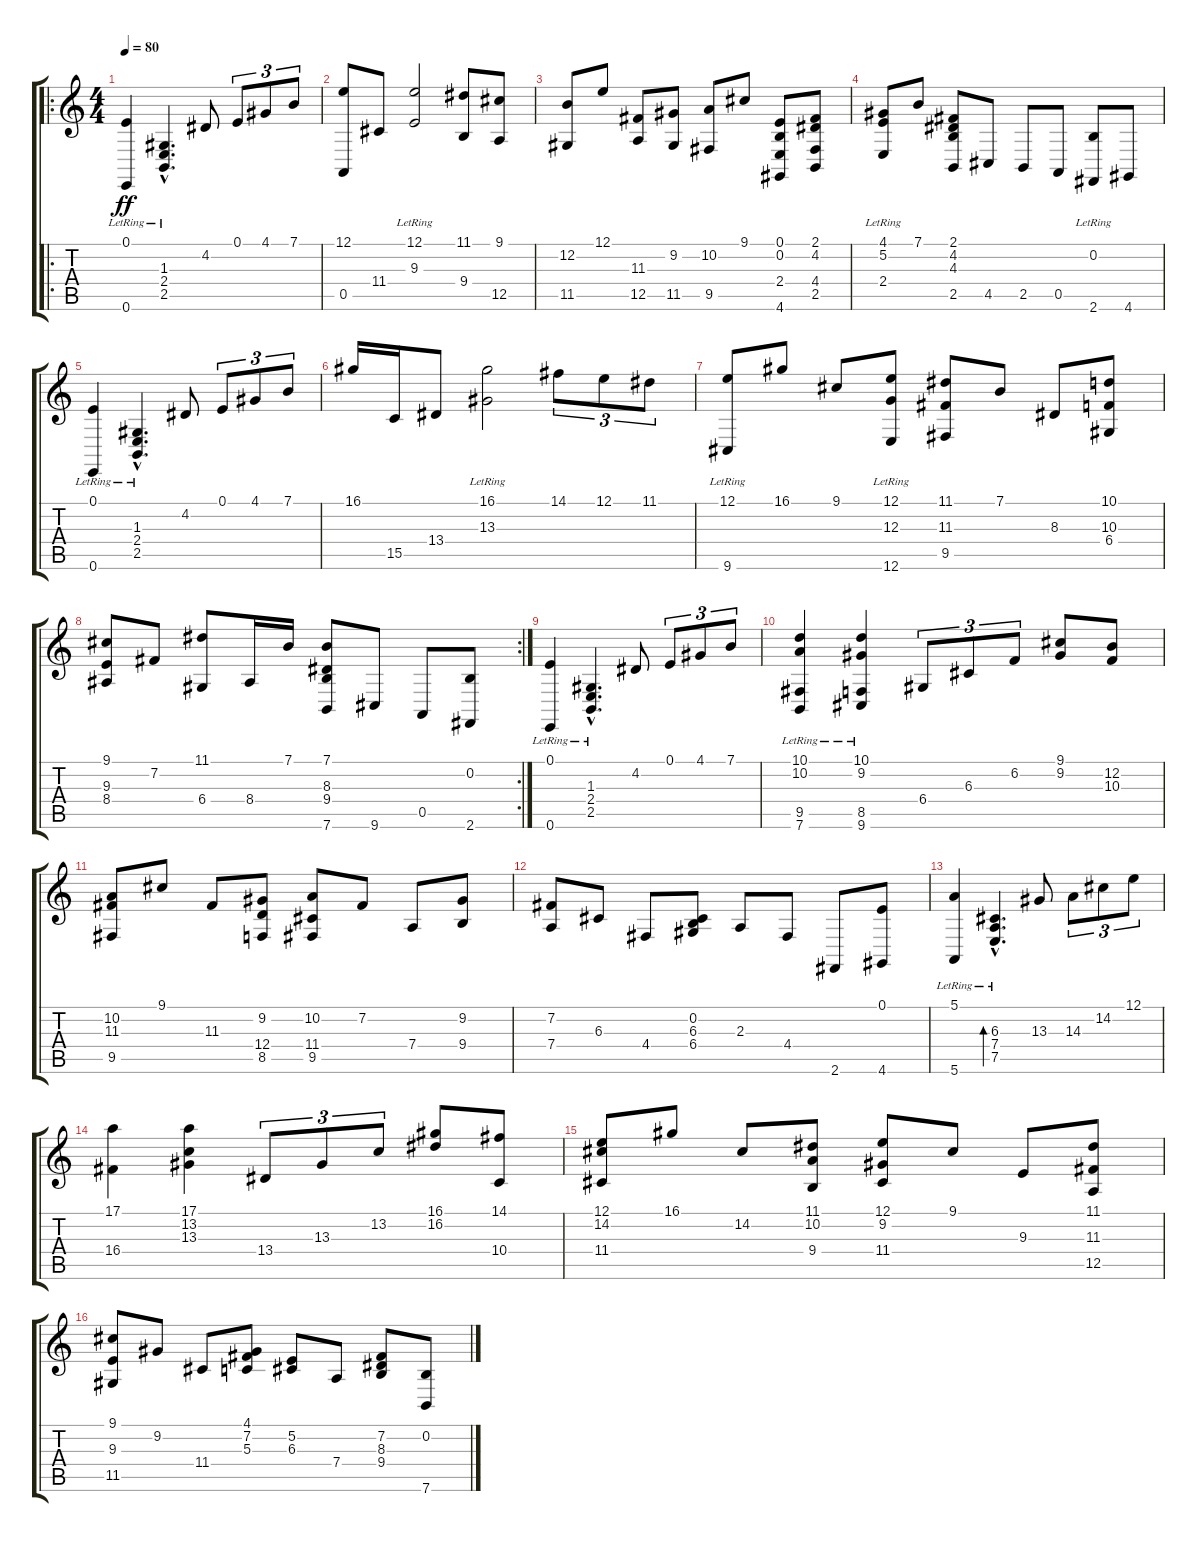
\track "" {instrument stringensemble2}
\staff {score tabs}
\tuning (E4 B3 G3 D3 A2 E2) {hide}
\ro
\ts (4 4)
\tempo 80
\clef g2
\ks c
(0.1 0.6{lr}).4{dy ff instrument stringensemble2} (1.3{hac} 2.4{hac} 2.5{hac lr}).4{d} 4.2.8 0.1.8{tu (3 2)} 4.1.8{tu (3 2)} 7.1.8{tu (3 2)} |
(12.1 0.5).8 11.4.8 (12.1{lr} 9.3{lr}).2 (11.1 9.4).8 (9.1 12.5).8 |
(12.2 11.5).8 12.1.8 (11.3 12.5).8 (9.2 11.5).8 (10.2 9.5).8 9.1.8 (0.1 0.2 2.4 4.6).8 (2.1 4.2 4.4 2.5).8 |
(4.1 5.2 2.4{lr}).8 7.1.8 (2.1 4.2 4.3 2.5).8 4.5.8 2.5.8 0.5.8 (0.2 2.6{lr}).8 4.6.8 |
(0.1 0.6{lr}).4 (1.3{hac} 2.4{hac} 2.5{hac lr}).4{d} 4.2.8 0.1.8{tu (3 2)} 4.1.8{tu (3 2)} 7.1.8{tu (3 2)} |
16.1.16 15.5.16 13.4.8 (16.1{lr} 13.3{lr}).2 14.1.8{tu (3 2)} 12.1.8{tu (3 2)} 11.1.8{tu (3 2)} |
(12.1 9.6{lr}).8 16.1.8 9.1.8 (12.1 12.3 12.6{lr}).8 (11.1 11.3 9.5).8 7.1.8 8.3.8 (10.1 10.3 6.4).8 |
\rc 2
(9.1 9.3 8.4).8 7.2.8 (11.1 6.4).8 8.4.16 7.1.16 (7.1 8.3 9.4 7.6).8 9.6.8 0.5.8 (0.2 2.6).8 |
(0.1{lr} 0.6{lr}).4 (1.3{hac lr} 2.4{hac lr} 2.5{hac lr}).4{d} 4.2.8 0.1.8{tu (3 2)} 4.1.8{tu (3 2)} 7.1.8{tu (3 2)} |
(10.1{lr} 10.2{lr} 9.5{lr} 7.6{lr}).4 (10.1{lr} 9.2{lr} 8.5{lr} 9.6{lr}).4 6.4.8{tu (3 2)} 6.3.8{tu (3 2)} 6.2.8{tu (3 2)} (9.1 9.2).8 (12.2 10.3).8 |
(10.2 11.3 9.5).8 9.1.8 11.3.8 (9.2 12.4 8.5).8 (10.2 11.4 9.5).8 7.2.8 7.4.8 (9.2 9.4).8 |
(7.2 7.4).8 6.3.8 4.4.8 (0.2 6.3 6.4).8 2.3.8 4.4.8 2.6.8 (0.1 4.6).8 |
(5.1 5.6{lr}).4 (6.3{hac} 7.4{hac lr} 7.5{hac lr}).4{d bd 240} 13.3.8 14.3.8{tu (3 2)} 14.2.8{tu (3 2)} 12.1.8{tu (3 2)} |
(17.1 16.4).4 (17.1 13.2 13.3).4 13.4.8{tu (3 2)} 13.3.8{tu (3 2)} 13.2.8{tu (3 2)} (16.1 16.2).8 (14.1 10.4).8 |
(12.1 14.2 11.4).8 16.1.8 14.2.8 (11.1 10.2 9.4).8 (12.1 9.2 11.4).8 9.1.8 9.3.8 (11.1 11.3 12.5).8 |
(9.1 9.3 11.5).8 9.2.8 11.4.8 (4.1 7.2 5.3).8 (5.2 6.3).8 7.4.8 (7.2 8.3 9.4).8 (0.2 7.6).8
